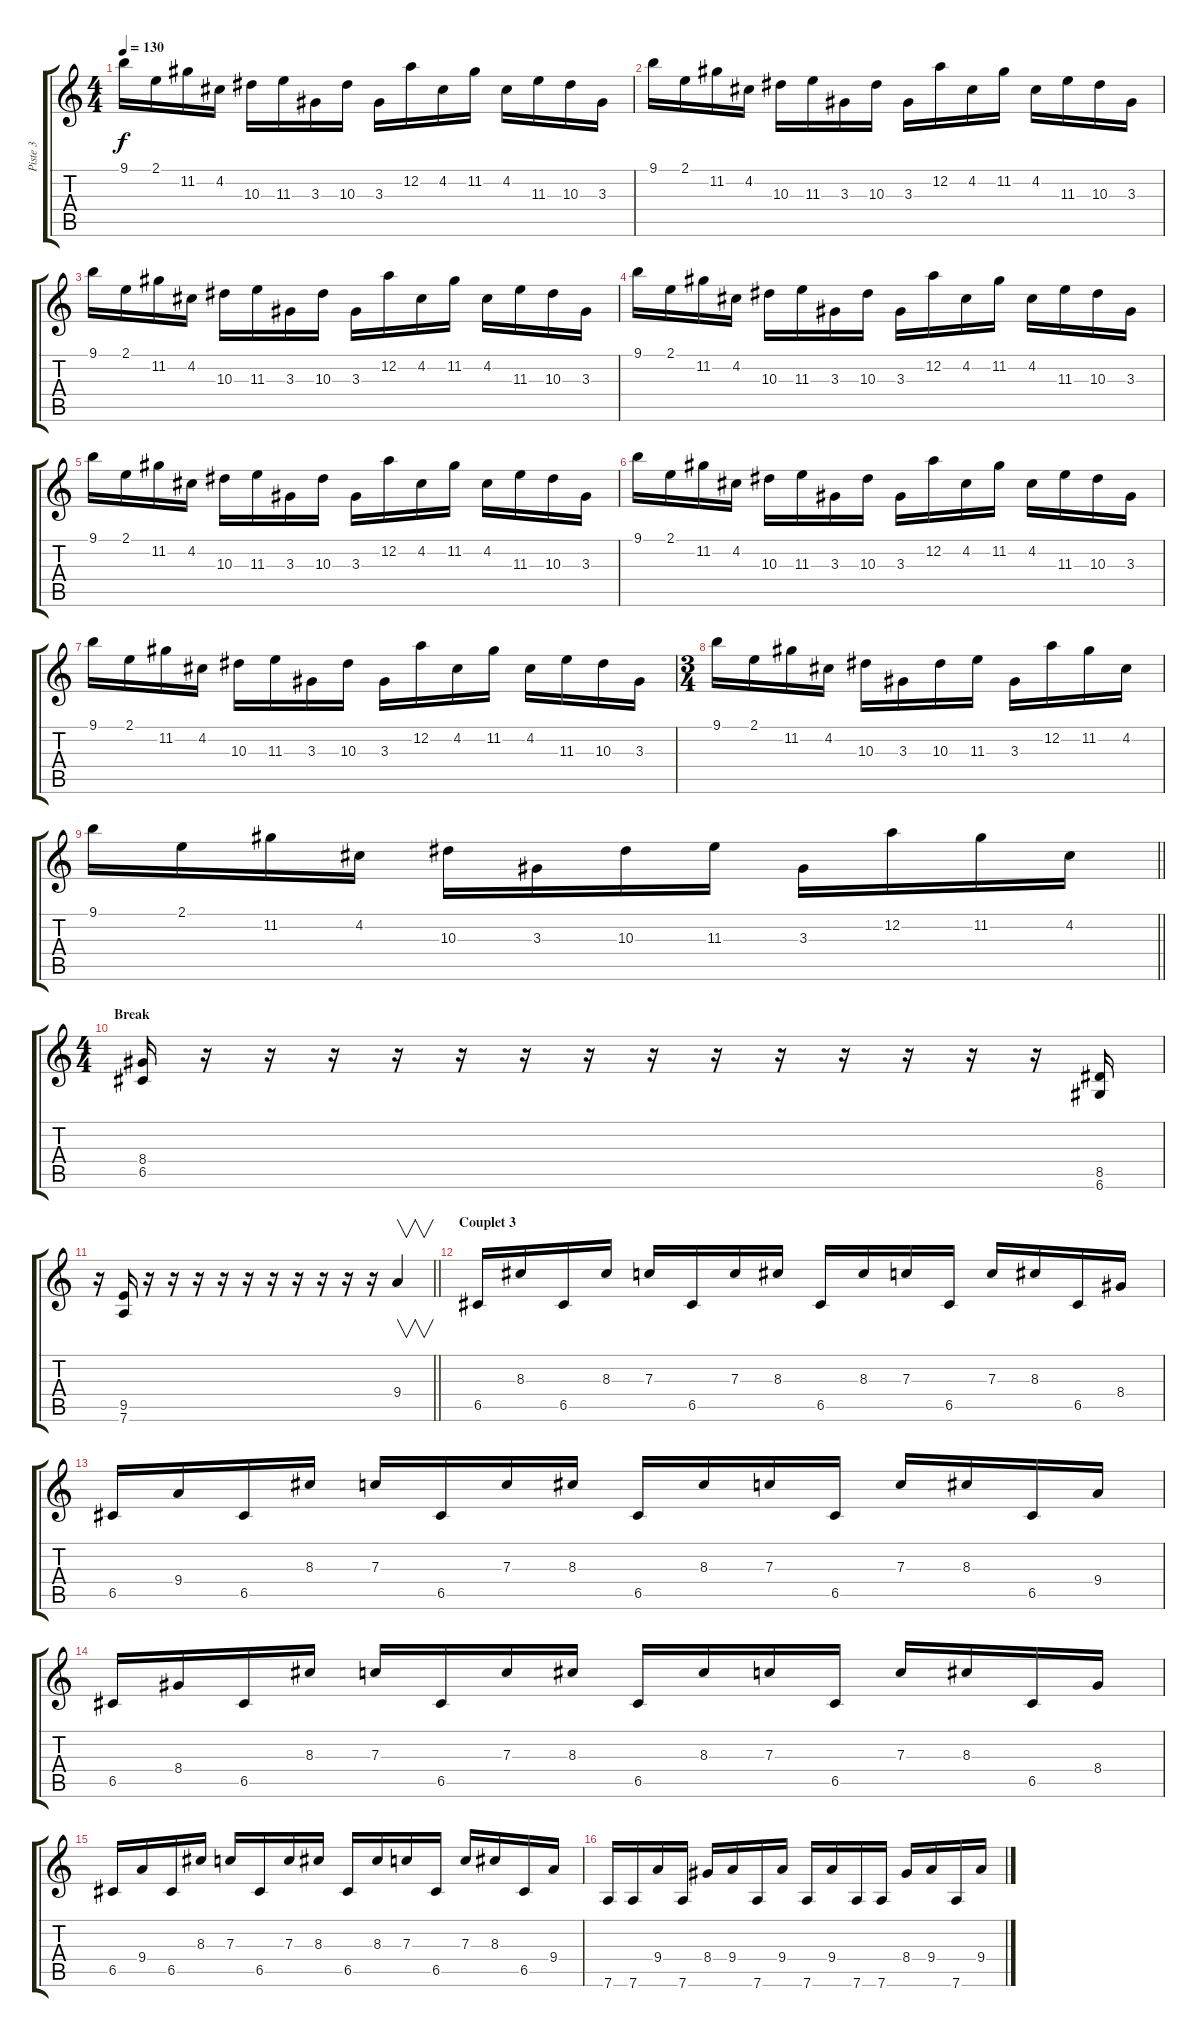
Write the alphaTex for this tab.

\track ("Piste 3" "Piste 3") {instrument distortionguitar}
\staff {score tabs}
\tuning (D4 A3 F3 C3 G2 D2) {hide}
\ts (4 4)
\tempo 130
\clef g2
\ks c
9.1.16{dy f} 2.1.16 11.2.16 4.2.16 10.3.16 11.3.16 3.3.16 10.3.16 3.3.16 12.2.16 4.2.16 11.2.16 4.2.16 11.3.16 10.3.16 3.3.16 |
9.1.16 2.1.16 11.2.16 4.2.16 10.3.16 11.3.16 3.3.16 10.3.16 3.3.16 12.2.16 4.2.16 11.2.16 4.2.16 11.3.16 10.3.16 3.3.16 |
9.1.16 2.1.16 11.2.16 4.2.16 10.3.16 11.3.16 3.3.16 10.3.16 3.3.16 12.2.16 4.2.16 11.2.16 4.2.16 11.3.16 10.3.16 3.3.16 |
9.1.16 2.1.16 11.2.16 4.2.16 10.3.16 11.3.16 3.3.16 10.3.16 3.3.16 12.2.16 4.2.16 11.2.16 4.2.16 11.3.16 10.3.16 3.3.16 |
9.1.16 2.1.16 11.2.16 4.2.16 10.3.16 11.3.16 3.3.16 10.3.16 3.3.16 12.2.16 4.2.16 11.2.16 4.2.16 11.3.16 10.3.16 3.3.16 |
9.1.16 2.1.16 11.2.16 4.2.16 10.3.16 11.3.16 3.3.16 10.3.16 3.3.16 12.2.16 4.2.16 11.2.16 4.2.16 11.3.16 10.3.16 3.3.16 |
9.1.16 2.1.16 11.2.16 4.2.16 10.3.16 11.3.16 3.3.16 10.3.16 3.3.16 12.2.16 4.2.16 11.2.16 4.2.16 11.3.16 10.3.16 3.3.16 |
\ts (3 4)
9.1.16 2.1.16 11.2.16 4.2.16 10.3.16 3.3.16 10.3.16 11.3.16 3.3.16 12.2.16 11.2.16 4.2.16 |
\barLineRight lightlight
9.1.16 2.1.16 11.2.16 4.2.16 10.3.16 3.3.16 10.3.16 11.3.16 3.3.16 12.2.16 11.2.16 4.2.16 |
\ts (4 4)
\section ("" "Break")
(8.4 6.5).16 r.16 r.16 r.16 r.16 r.16 r.16 r.16 r.16 r.16 r.16 r.16 r.16 r.16 r.16 (8.5 6.6).16 |
\barLineRight lightlight
r.16 (9.5 7.6).16 r.16 r.16 r.16 r.16 r.16 r.16 r.16 r.16 r.16 r.16 9.4.4{v} |
\section ("" "Couplet 3")
6.5.16 8.3.16 6.5.16 8.3.16 7.3.16 6.5.16 7.3.16 8.3.16 6.5.16 8.3.16 7.3.16 6.5.16 7.3.16 8.3.16 6.5.16 8.4.16 |
6.5.16 9.4.16 6.5.16 8.3.16 7.3.16 6.5.16 7.3.16 8.3.16 6.5.16 8.3.16 7.3.16 6.5.16 7.3.16 8.3.16 6.5.16 9.4.16 |
6.5.16 8.4.16 6.5.16 8.3.16 7.3.16 6.5.16 7.3.16 8.3.16 6.5.16 8.3.16 7.3.16 6.5.16 7.3.16 8.3.16 6.5.16 8.4.16 |
6.5.16 9.4.16 6.5.16 8.3.16 7.3.16 6.5.16 7.3.16 8.3.16 6.5.16 8.3.16 7.3.16 6.5.16 7.3.16 8.3.16 6.5.16 9.4.16 |
7.6.16 7.6.16 9.4.16 7.6.16 8.4.16 9.4.16 7.6.16 9.4.16 7.6.16 9.4.16 7.6.16 7.6.16 8.4.16 9.4.16 7.6.16 9.4.16
